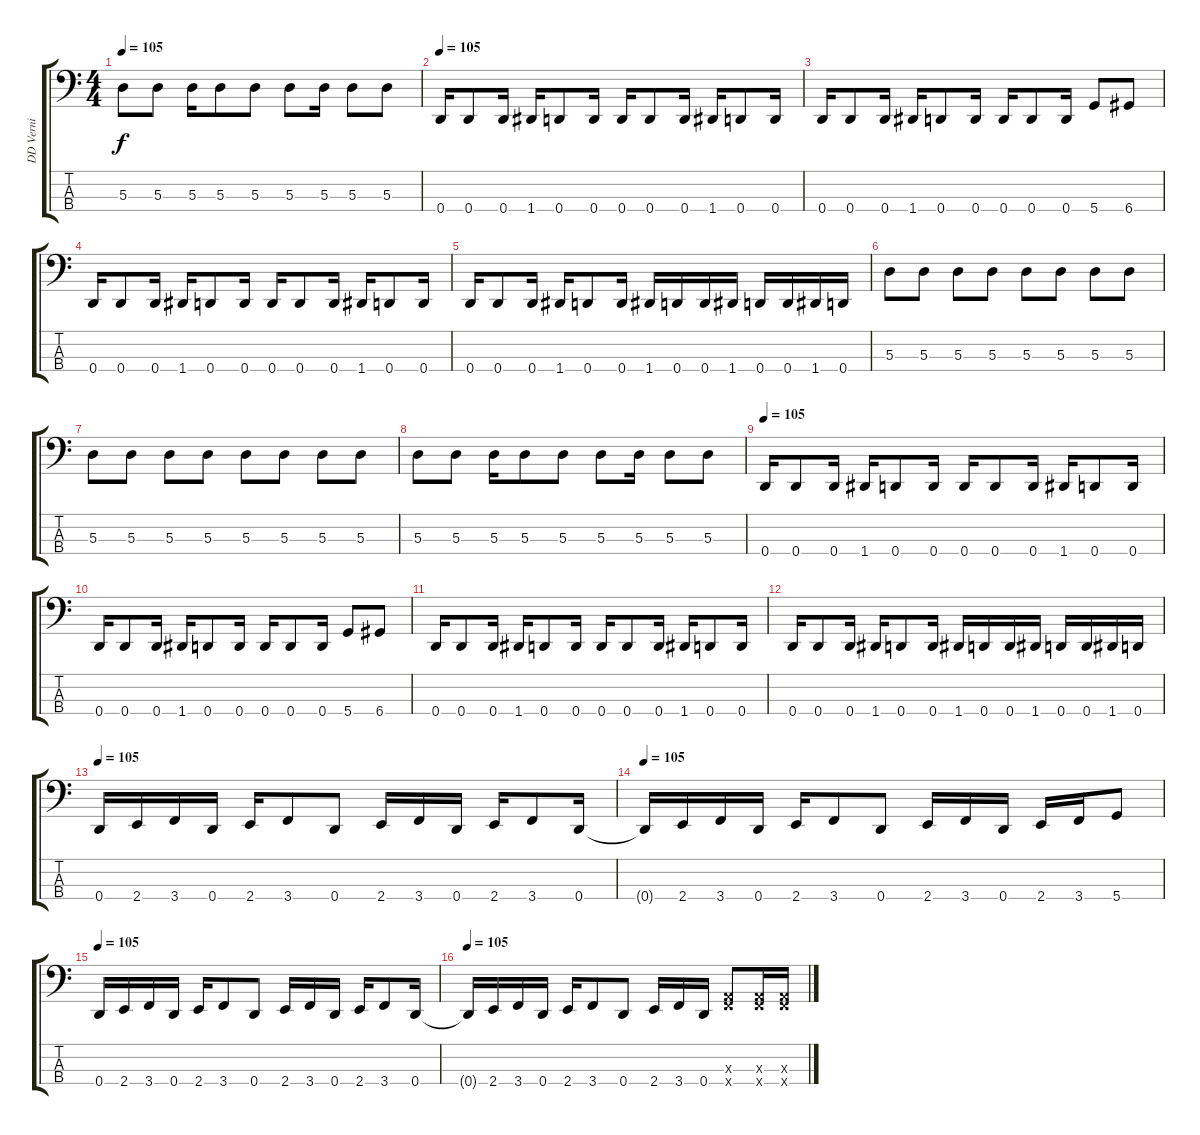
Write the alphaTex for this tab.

\track ("DD Verni" "DD Verni") {instrument electricbassfinger}
\staff {score tabs}
\tuning (G2 D2 A1 D1) {hide}
\ts (4 4)
\tempo 105
\clef f4
\ks c
5.3.8{dy f instrument slapbass1} 5.3.8 5.3.16 5.3.8 5.3.8 5.3.8 5.3.16 5.3.8 5.3.8 |
\tempo 105
0.4.16{instrument electricbassfinger} 0.4.8 0.4.16 1.4.16 0.4.8 0.4.16 0.4.16 0.4.8 0.4.16 1.4.16 0.4.8 0.4.16 |
0.4.16 0.4.8 0.4.16 1.4.16 0.4.8 0.4.16 0.4.16 0.4.8 0.4.16 5.4.8 6.4.8 |
0.4.16 0.4.8 0.4.16 1.4.16 0.4.8 0.4.16 0.4.16 0.4.8 0.4.16 1.4.16 0.4.8 0.4.16 |
0.4.16 0.4.8 0.4.16 1.4.16 0.4.8 0.4.16 1.4.16 0.4.16 0.4.16 1.4.16 0.4.16 0.4.16 1.4.16 0.4.16 |
5.3.8 5.3.8 5.3.8 5.3.8 5.3.8 5.3.8 5.3.8 5.3.8 |
5.3.8 5.3.8 5.3.8 5.3.8 5.3.8 5.3.8 5.3.8 5.3.8 |
5.3.8{instrument slapbass1} 5.3.8 5.3.16 5.3.8 5.3.8 5.3.8 5.3.16 5.3.8 5.3.8 |
\tempo 105
0.4.16{instrument electricbassfinger} 0.4.8 0.4.16 1.4.16 0.4.8 0.4.16 0.4.16 0.4.8 0.4.16 1.4.16 0.4.8 0.4.16 |
0.4.16 0.4.8 0.4.16 1.4.16 0.4.8 0.4.16 0.4.16 0.4.8 0.4.16 5.4.8 6.4.8 |
0.4.16 0.4.8 0.4.16 1.4.16 0.4.8 0.4.16 0.4.16 0.4.8 0.4.16 1.4.16 0.4.8 0.4.16 |
0.4.16 0.4.8 0.4.16 1.4.16 0.4.8 0.4.16 1.4.16 0.4.16 0.4.16 1.4.16 0.4.16 0.4.16 1.4.16 0.4.16 |
\tempo 105
0.4.16 2.4.16 3.4.16 0.4.16 2.4.16 3.4.8 0.4.8 2.4.16 3.4.16 0.4.16 2.4.16 3.4.8 0.4.16 |
\tempo 105
0.4{t}.16 2.4.16 3.4.16 0.4.16 2.4.16 3.4.8 0.4.8 2.4.16 3.4.16 0.4.16 2.4.16 3.4.16 5.4.8 |
\tempo 105
0.4.16 2.4.16 3.4.16 0.4.16 2.4.16 3.4.8 0.4.8 2.4.16 3.4.16 0.4.16 2.4.16 3.4.8 0.4.16 |
\tempo 105
0.4{t}.16 2.4.16 3.4.16 0.4.16 2.4.16 3.4.8 0.4.8 2.4.16 3.4.16 0.4.16 (0.3{x} 3.4{x}).8 (0.3{x} 3.4{x}).16 (0.3{x} 3.4{x}).16
